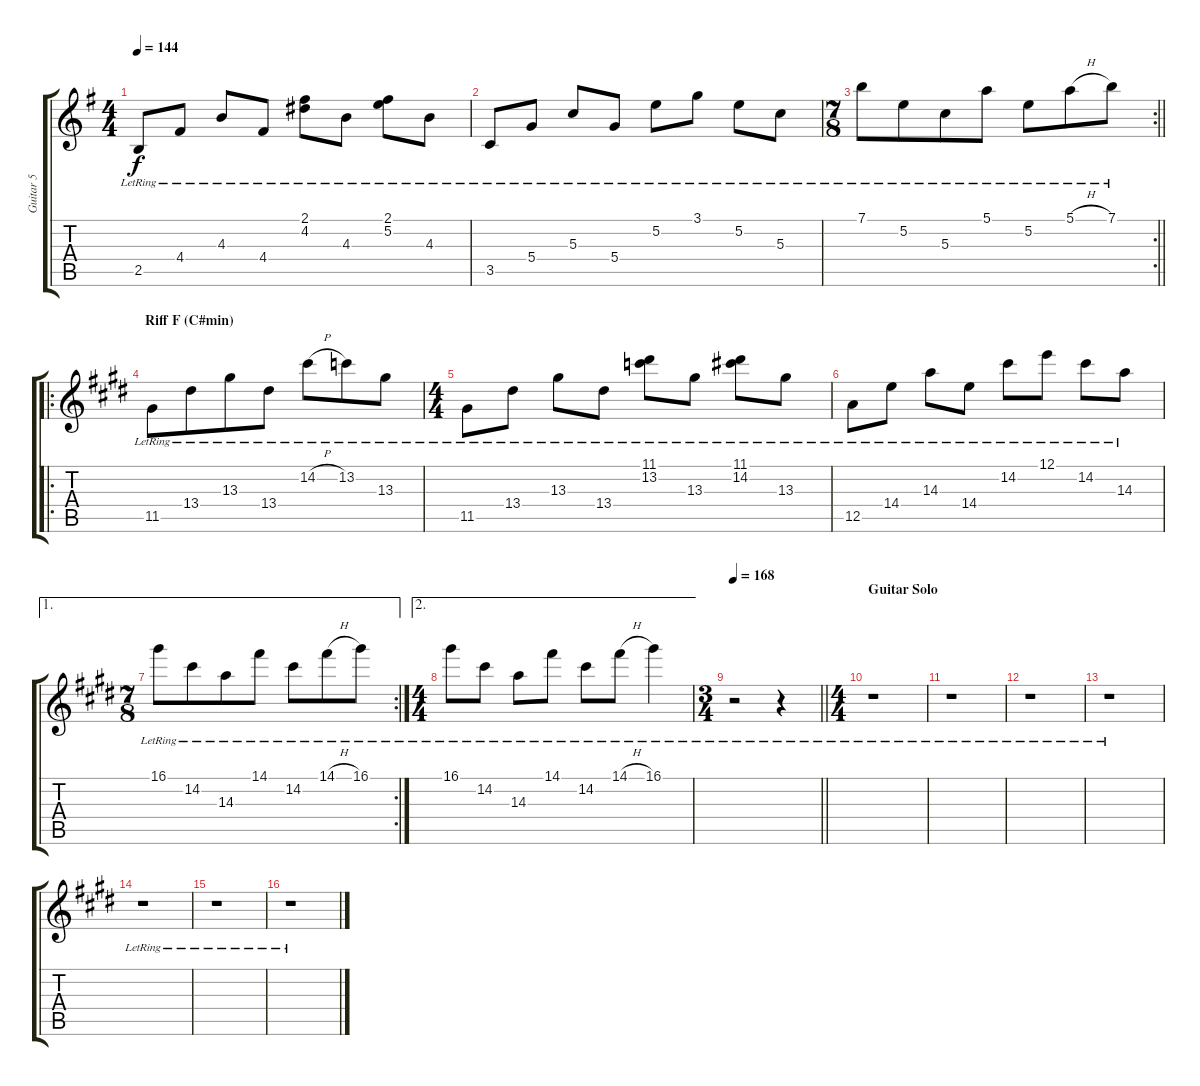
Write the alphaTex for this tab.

\track ("Guitar 5" "Guitar 5") {instrument acousticguitarsteel}
\staff {score tabs}
\tuning (E4 B3 G3 D3 A2 E2) {hide}
\ts (4 4)
\tempo 144
\clef g2
\ks eminor
2.5{lr}.8{dy f} 4.4{lr}.8 4.3{lr}.8 4.4{lr}.8 (2.1{lr} 4.2{lr}).8 4.3{lr}.8 (2.1{lr} 5.2{lr}).8 4.3{lr}.8 |
3.5{lr}.8 5.4{lr}.8 5.3{lr}.8 5.4{lr}.8 5.2{lr}.8 3.1{lr}.8 5.2{lr}.8 5.3{lr}.8 |
\rc 2
\ts (7 8)
\barLineRight lightlight
7.1{lr}.8 5.2{lr}.8 5.3{lr}.8 5.1{lr}.8 5.2{lr}.8 5.1{h lr}.8 7.1{lr}.8 |
\ro
\section ("" "Riff F (C#min)")
\ks c#minor
11.5{lr}.8 13.4{lr}.8 13.3{lr}.8 13.4{lr}.8 14.2{h lr}.8 13.2{lr}.8 13.3{lr}.8 |
\ts (4 4)
11.5{lr}.8 13.4{lr}.8 13.3{lr}.8 13.4{lr}.8 (11.1{lr} 13.2{lr}).8 13.3{lr}.8 (11.1{lr} 14.2{lr}).8 13.3{lr}.8 |
12.5{lr}.8 14.4{lr}.8 14.3{lr}.8 14.4{lr}.8 14.2{lr}.8 12.1{lr}.8 14.2{lr}.8 14.3{lr}.8 |
\ae 1
\rc 2
\ts (7 8)
16.1{lr}.8 14.2{lr}.8 14.3{lr}.8 14.1{lr}.8 14.2{lr}.8 14.1{h lr}.8 16.1{lr}.8 |
\ae 2
\ts (4 4)
16.1{lr}.8 14.2{lr}.8 14.3{lr}.8 14.1{lr}.8 14.2{lr}.8 14.1{h lr}.8 16.1{lr}.4 |
\ts (3 4)
\tempo 168
\barLineRight lightlight
r.2 r.4 |
\ts (4 4)
\section ("" "Guitar Solo")
r.1 |
r.1 |
r.1 |
r.1 |
r.1 |
r.1 |
r.1
